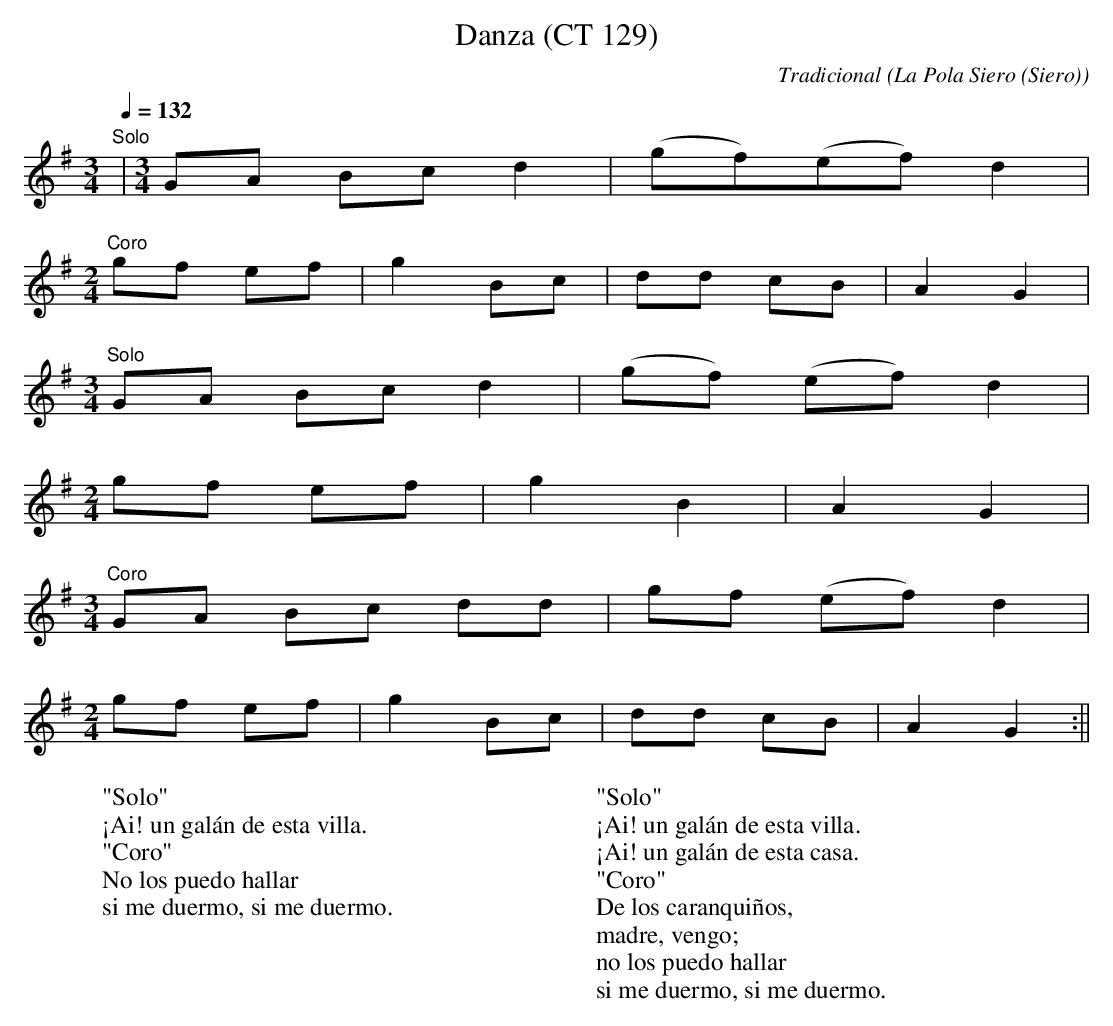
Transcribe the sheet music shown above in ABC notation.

X:1
T:Danza (CT 129)
C:Tradicional
O:La Pola Siero (Siero)
M:3/4
L:1/8
Q:1/4=132
W:"Solo"
W:¡Ai! un galán de esta villa.
W:"Coro"
W:No los puedo hallar
W:si me duermo, si me duermo.
W:
W:"Solo"
W:¡Ai! un galán de esta villa.
W:¡Ai! un galán de esta casa.
W:"Coro"
W:De los caranquiños,
W:madre, vengo;
W:no los puedo hallar
W:si me duermo, si me duermo.
K:G
"Solo"
|[M:3/4]GA Bc d2|(gf)(ef) d2|
"Coro"
[M:2/4]gf ef|g2 Bc|dd cB|A2 G2|
"Solo"
[M:3/4]GA Bc d2|(gf) (ef) d2|
[M:2/4]gf ef|g2 B2|A2 G2|
"Coro"
[M:3/4]GA Bc dd|gf (ef) d2|
[M:2/4]gf ef|g2 Bc|dd cB|A2 G2 :||
